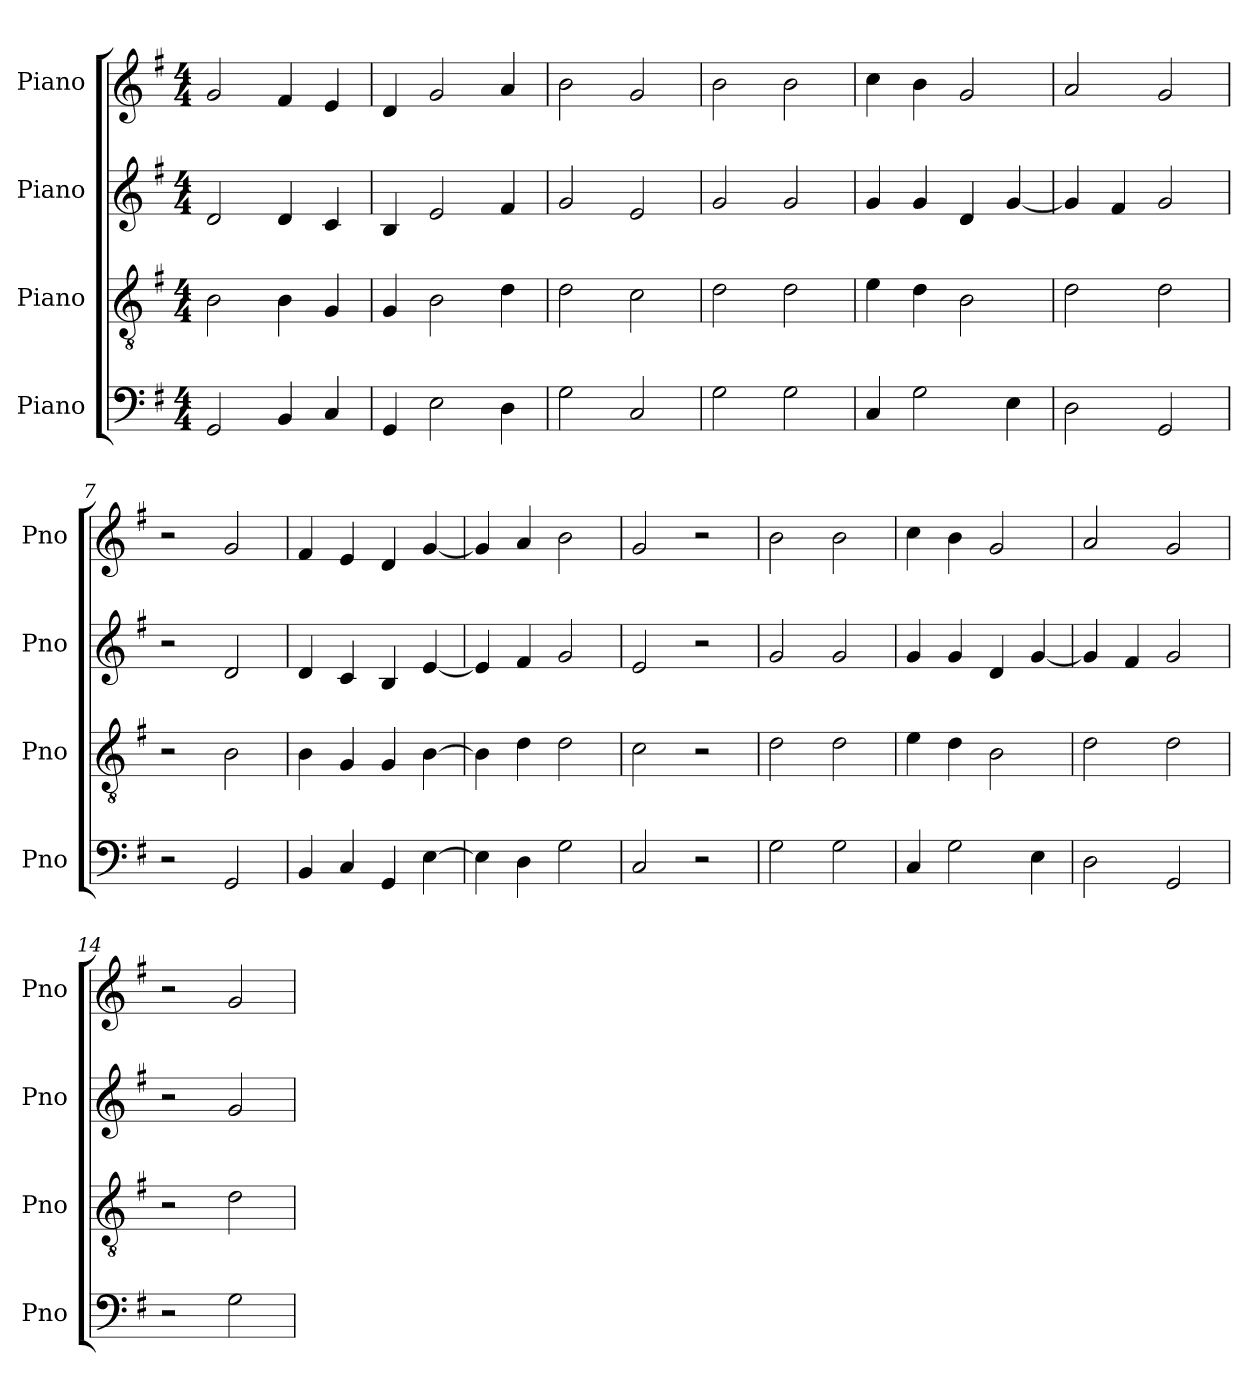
**kern	**kern	**kern	**kern
*part4	*part3	*part2	*part1
*staff4	*staff3	*staff2	*staff1
*I"Piano	*I"Piano	*I"Piano	*I"Piano
*I'Pno	*I'Pno	*I'Pno	*I'Pno
*clefF4	*clefGv2	*clefG2	*clefG2
*k[f#]	*k[f#]	*k[f#]	*k[f#]
*M4/4	*M4/4	*M4/4	*M4/4
=1	=1	=1	=1
2GG/	2B\	2d/	2g/
4BB/	4B\	4d/	4f#/
4C/	4G/	4c/	4e/
=2	=2	=2	=2
4GG/	4G/	4B/	4d/
2E\	2B\	2e/	2g/
4D\	4d\	4f#/	4a/
=3	=3	=3	=3
2G\	2d\	2g/	2b\
2C/	2c\	2e/	2g/
=4	=4	=4	=4
2G\	2d\	2g/	2b\
2G\	2d\	2g/	2b\
=5	=5	=5	=5
4C/	4e\	4g/	4cc\
2G\	4d\	4g/	4b\
.	2B\	4d/	2g/
4E\	.	[4g/	.
=6	=6	=6	=6
2D\	2d\	4g/]	2a/
.	.	4f#/	.
2GG/	2d\	2g/	2g/
=7	=7	=7	=7
2r	2r	2r	2r
2GG/	2B\	2d/	2g/
=8	=8	=8	=8
4BB/	4B\	4d/	4f#/
4C/	4G/	4c/	4e/
4GG/	4G/	4B/	4d/
[4E\	[4B\	[4e/	[4g/
=9	=9	=9	=9
4E\]	4B\]	4e/]	4g/]
4D\	4d\	4f#/	4a/
2G\	2d\	2g/	2b\
!!LO:LB:g=z
=10	=10	=10	=10
2C/	2c\	2e/	2g/
2r	2r	2r	2r
=11	=11	=11	=11
2G\	2d\	2g/	2b\
2G\	2d\	2g/	2b\
=12	=12	=12	=12
4C/	4e\	4g/	4cc\
2G\	4d\	4g/	4b\
.	2B\	4d/	2g/
4E\	.	[4g/	.
=13	=13	=13	=13
2D\	2d\	4g/]	2a/
.	.	4f#/	.
2GG/	2d\	2g/	2g/
=14	=14	=14	=14
2r	2r	2r	2r
2G\	2d\	2g/	2g/
=	=	=	=
*-	*-	*-	*-
